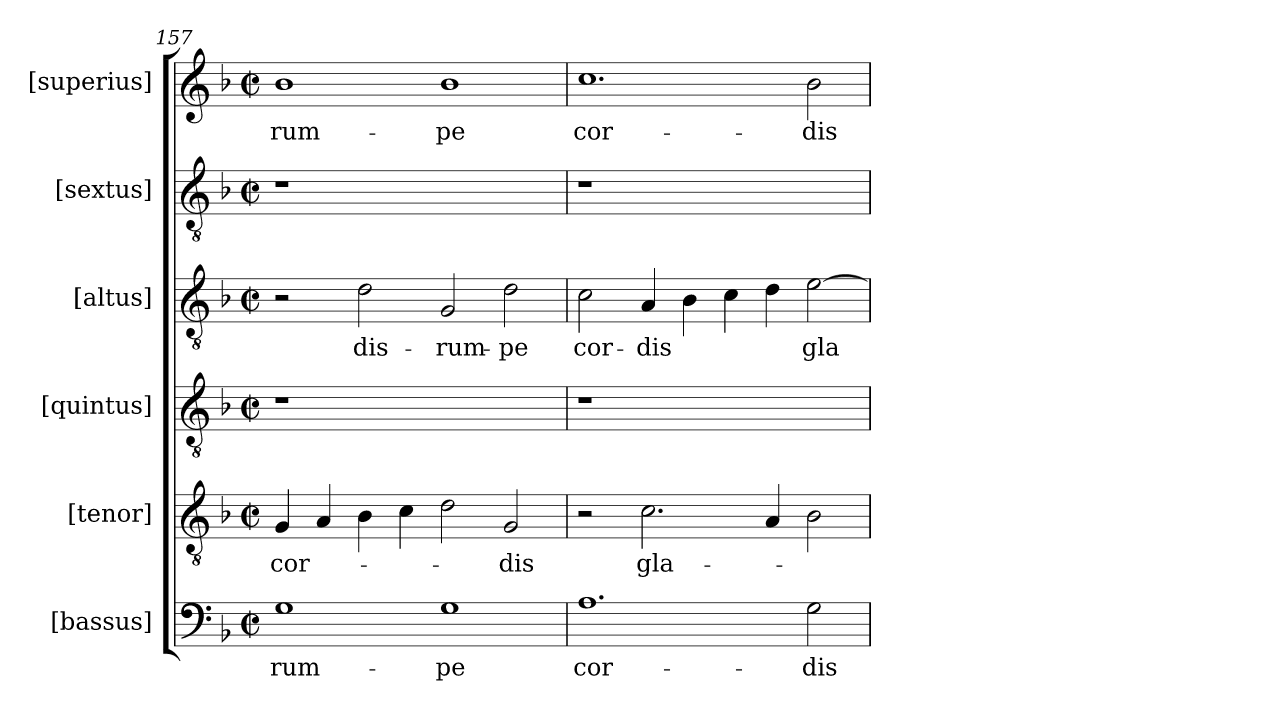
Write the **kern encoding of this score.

**kern	**text	**kern	**text	**kern	**kern	**text	**kern	**kern	**text
*part6	*part6	*part5	*part5	*part4	*part3	*part3	*part2	*part1	*part1
*staff6	*staff6	*staff5	*staff5	*staff4	*staff3	*staff3	*staff2	*staff1	*staff1
*I"[bassus]	*	*I"[tenor]	*	*I"[quintus]	*I"[altus]	*	*I"[sextus]	*I"[superius]	*
*I'[bassus]	*	*I'[tenor]	*	*I'[quintus]	*I'[altus]	*	*I'[sextus]	*I'[superius]	*
*clefF4	*	*clefGv2	*	*clefGv2	*clefGv2	*	*clefGv2	*clefG2	*
*k[b-]	*	*k[b-]	*	*k[b-]	*k[b-]	*	*k[b-]	*k[b-]	*
*F:	*	*F:	*	*F:	*F:	*	*F:	*F:	*
*M2/2	*	*M2/2	*	*M2/2	*M2/2	*	*M2/2	*M2/2	*
*met(c|)	*	*met(c|)	*	*met(c|)	*met(c|)	*	*met(c|)	*met(c|)	*
=157	=157	=157	=157	=157	=157	=157	=157	=157	=157
!	!LO:LY:b:cj	!	!LO:LY:b:cj	!	!	!	!	!	!LO:LY:b:cj
1G	-rum-	4G/	cor-	1r	2r	.	1r	1b-	-rum-
.	.	4A/	.	.	.	.	.	.	.
!	!	!	!	!	!	!LO:LY:b:cj	!	!	!
.	.	4B-\	.	.	2d\	dis-	.	.	.
.	.	4c\	.	.	.	.	.	.	.
!	!LO:LY:b:cj	!	!	!	!	!LO:LY:b:cj	!	!	!LO:LY:b:cj
1G	-pe	2d\	.	1ryy	2G/	-rum-	1ryy	1b-	-pe
!	!	!	!LO:LY:b:cj	!	!	!LO:LY:b:cj	!	!	!
.	.	2G/	-dis	.	2d\	-pe	.	.	.
=158	=158	=158	=158	=158	=158	=158	=158	=158	=158
!	!LO:LY:b:cj	!	!	!	!	!LO:LY:b:cj	!	!	!LO:LY:b:cj
1.A	cor-	2r	.	1r	2c\	cor-	1r	1.cc	cor-
!	!	!	!LO:LY:b:cj	!	!	!LO:LY:b:cj	!	!	!
.	.	2.c\	gla-	.	4A/	-dis	.	.	.
.	.	.	.	.	4B-\	.	.	.	.
.	.	.	.	1ryy	4c\	.	1ryy	.	.
.	.	4A/	.	.	4d\	.	.	.	.
!	!LO:LY:b:cj	!	!	!	!	!LO:LY:b:cj	!	!	!LO:LY:b:cj
2G\	-dis	2B-\	.	.	[>2e\	gla-	.	2b-\	-dis
=	=	=	=	=	=	=	=	=	=
*-	*-	*-	*-	*-	*-	*-	*-	*-	*-
